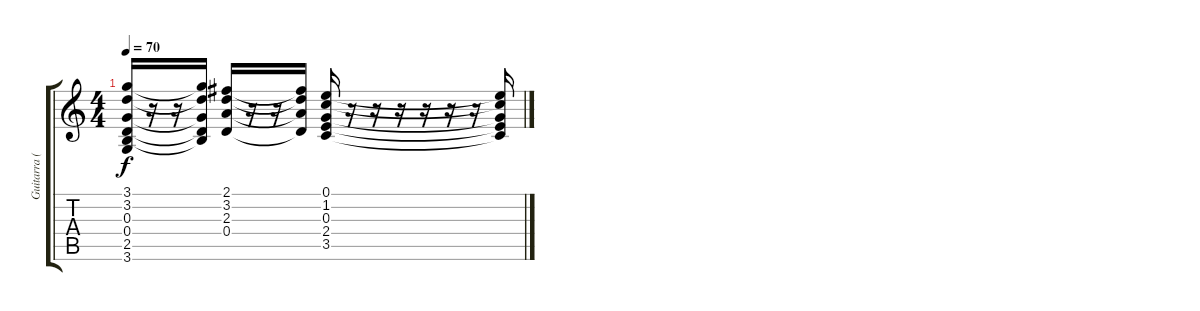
\track ("Guitarra (Clean)" "Guitarra (") {instrument electricguitarjazz}
\staff {score tabs}
\tuning (E4 B3 G3 D3 A2 E2) {hide}
\ts (4 4)
\tempo 70
\clef g2
\ks c
(3.1 3.2 0.3 0.4 2.5 3.6).16{dy f} r.16 r.16 (3.1{t} 3.2{t} 0.3{t} 0.4{t} 2.5{t}).16 (2.1 3.2 2.3 0.4).16 r.16 r.16 (2.1{t} 3.2{t} 2.3{t} 0.4{t}).16 (0.1 1.2 0.3 2.4 3.5).16 r.16 r.16 r.16 r.16 r.16 r.16 (0.1{t} 1.2{t} 0.3{t} 2.4{t} 3.5{t}).16
